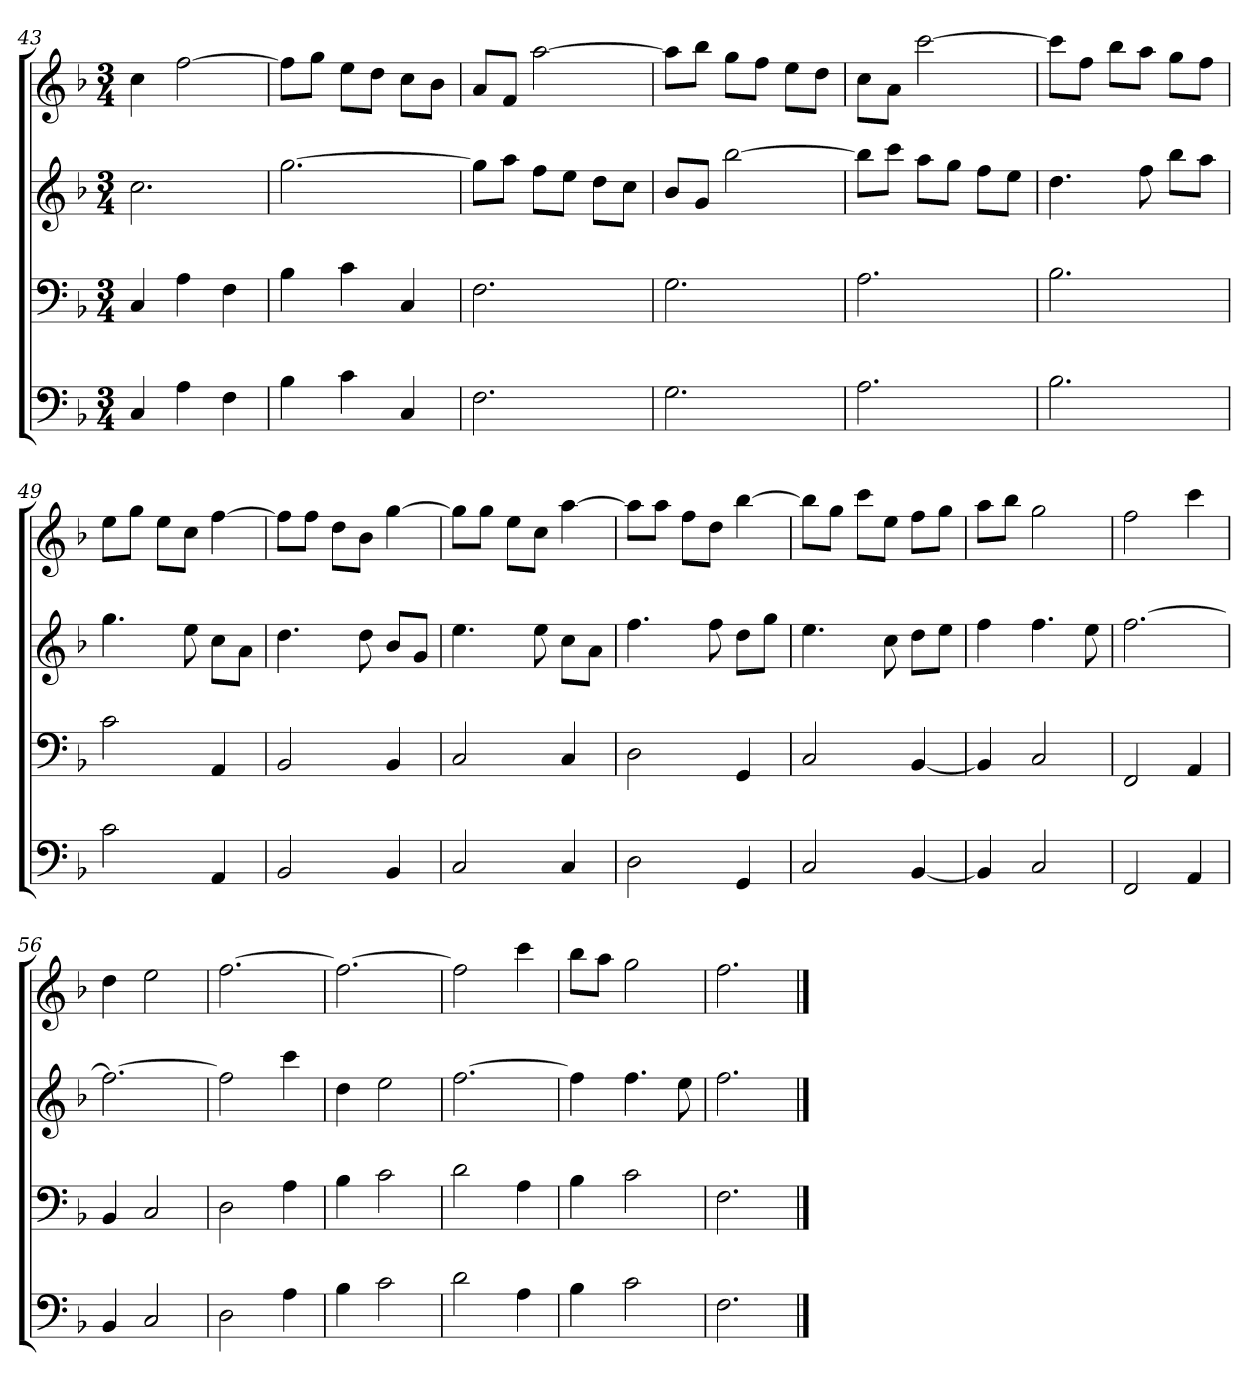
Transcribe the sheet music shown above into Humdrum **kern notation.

**kern	**kern	**kern	**kern
*part4	*part3	*part2	*part1
*staff4	*staff3	*staff2	*staff1
*k[b-]	*k[b-]	*k[b-]	*k[b-]
*F:	*F:	*F:	*F:
*M3/4	*M3/4	*M3/4	*M3/4
=43	=43	=43	=43
4C	4C	2.cc	4cc
4A	4A	.	[2ff
4F	4F	.	.
=44	=44	=44	=44
4B-	4B-	[2.gg	8ffL]
.	.	.	8ggJ
4c	4c	.	8eeL
.	.	.	8ddJ
4C	4C	.	8ccL
.	.	.	8b-J
=45	=45	=45	=45
2.F	2.F	8ggL]	8aL
.	.	8aaJ	8fJ
.	.	8ffL	[2aa
.	.	8eeJ	.
.	.	8ddL	.
.	.	8ccJ	.
=46	=46	=46	=46
2.G	2.G	8b-L	8aaL]
.	.	8gJ	8bb-J
.	.	[2bb-	8ggL
.	.	.	8ffJ
.	.	.	8eeL
.	.	.	8ddJ
=47	=47	=47	=47
2.A	2.A	8bb-L]	8ccL
.	.	8cccJ	8aJ
.	.	8aaL	[2ccc
.	.	8ggJ	.
.	.	8ffL	.
.	.	8eeJ	.
=48	=48	=48	=48
2.B-	2.B-	4.dd	8cccL]
.	.	.	8ffJ
.	.	.	8bb-L
.	.	8ff	8aaJ
.	.	8bb-L	8ggL
.	.	8aaJ	8ffJ
=49	=49	=49	=49
2c	2c	4.gg	8eeL
.	.	.	8ggJ
.	.	.	8eeL
.	.	8ee	8ccJ
4AA	4AA	8ccL	[4ff
.	.	8aJ	.
=50	=50	=50	=50
2BB-	2BB-	4.dd	8ffL]
.	.	.	8ffJ
.	.	.	8ddL
.	.	8dd	8b-J
4BB-	4BB-	8b-L	[4gg
.	.	8gJ	.
=51	=51	=51	=51
2C	2C	4.ee	8ggL]
.	.	.	8ggJ
.	.	.	8eeL
.	.	8ee	8ccJ
4C	4C	8ccL	[4aa
.	.	8aJ	.
=52	=52	=52	=52
2D	2D	4.ff	8aaL]
.	.	.	8aaJ
.	.	.	8ffL
.	.	8ff	8ddJ
4GG	4GG	8ddL	[4bb-
.	.	8ggJ	.
=53	=53	=53	=53
2C	2C	4.ee	8bb-L]
.	.	.	8ggJ
.	.	.	8cccL
.	.	8cc	8eeJ
[4BB-	[4BB-	8ddL	8ffL
.	.	8eeJ	8ggJ
=54	=54	=54	=54
4BB-]	4BB-]	4ff	8aaL
.	.	.	8bb-J
2C	2C	4.ff	2gg
.	.	8ee	.
=55	=55	=55	=55
2FF	2FF	[2.ff	2ff
4AA	4AA	.	4ccc
=56	=56	=56	=56
4BB-	4BB-	2.ff_	4dd
2C	2C	.	2ee
=57	=57	=57	=57
2D	2D	2ff]	[2.ff
4A	4A	4ccc	.
=58	=58	=58	=58
4B-	4B-	4dd	2.ff_
2c	2c	2ee	.
=59	=59	=59	=59
2d	2d	[2.ff	2ff]
4A	4A	.	4ccc
=60	=60	=60	=60
4B-	4B-	4ff]	8bb-L
.	.	.	8aaJ
2c	2c	4.ff	2gg
.	.	8ee	.
=61	=61	=61	=61
2.F	2.F	2.ff	2.ff
==	==	==	==
*-	*-	*-	*-
